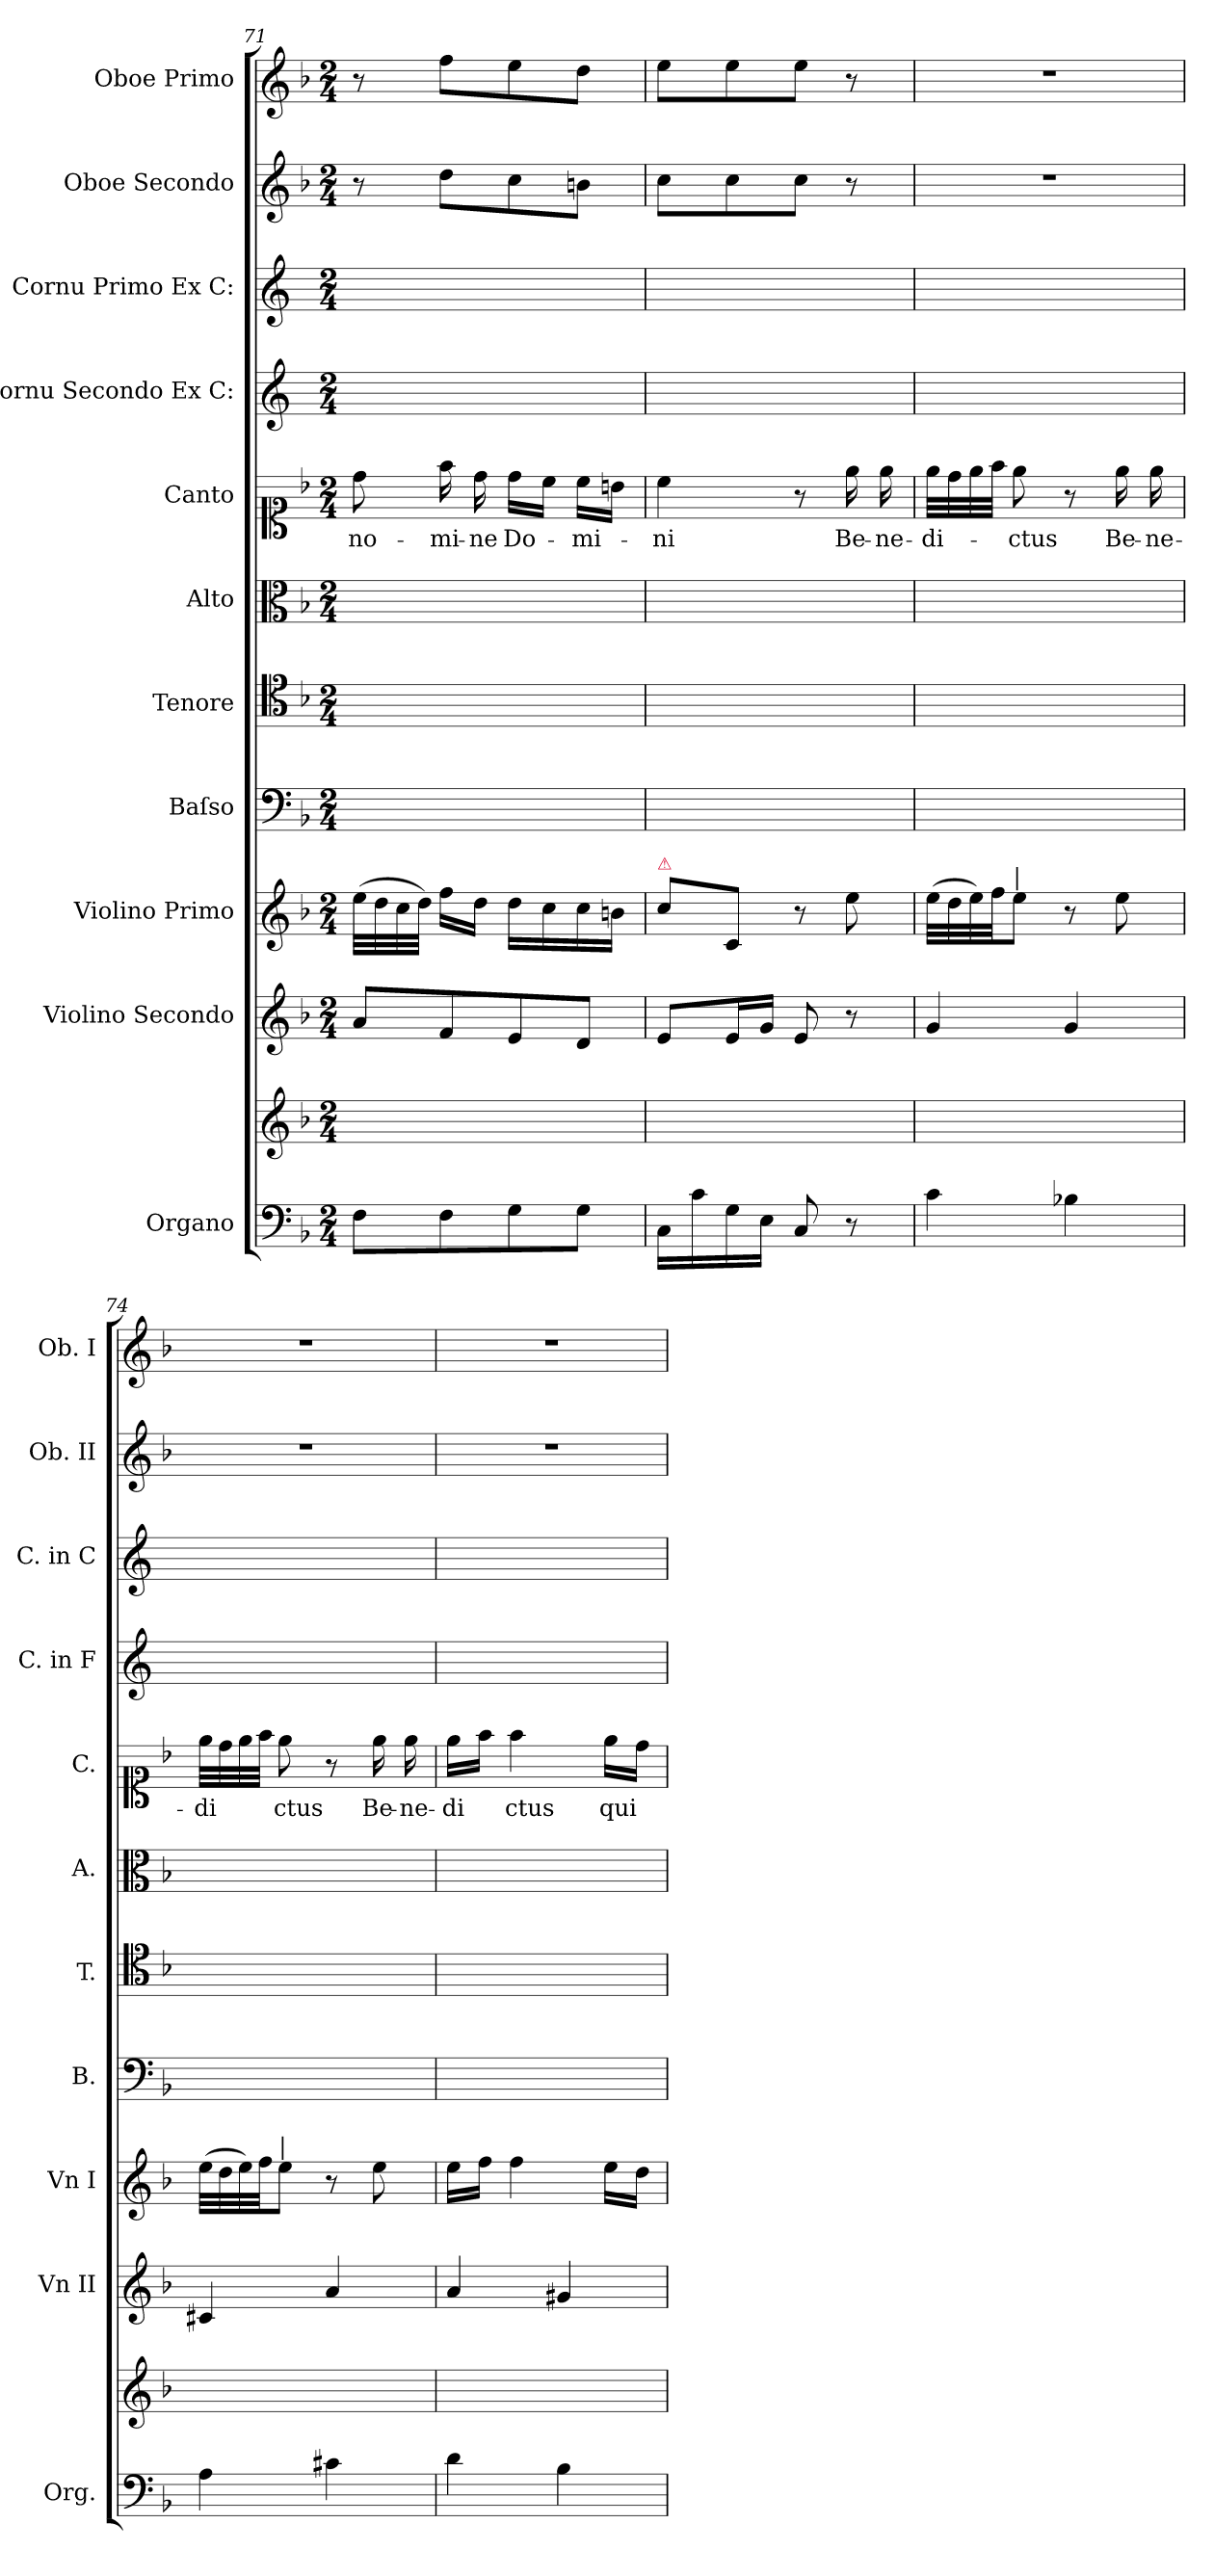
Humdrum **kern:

**kern	**kern	**kern	**kern	**kern	**kern	**kern	**kern	**text	**kern	**kern	**kern	**kern
*part11	*part11	*part10	*part9	*part8	*part7	*part6	*part5	*part5	*part4	*part3	*part2	*part1
*staff12	*staff11	*staff10	*staff9	*staff8	*staff7	*staff6	*staff5	*staff5	*staff4	*staff3	*staff2	*staff1
*I"Organo	*	*I"Violino Secondo	*I"Violino Primo	*I"Baſso	*I"Tenore	*I"Alto	*I"Canto	*	*I"Cornu Secondo Ex C:	*I"Cornu Primo Ex C:	*I"Oboe Secondo	*I"Oboe Primo
*I'Org.	*	*I'Vn II	*I'Vn I	*I'B.	*I'T.	*I'A.	*I'C.	*	*I'C. in F	*I'C. in C	*I'Ob. II	*I'Ob. I
*clefF4	*clefG2	*clefG2	*clefG2	*clefF4	*clefC4	*clefC3	*clefC1	*	*clefG2	*clefG2	*clefG2	*clefG2
*	*	*	*	*	*	*	*	*	*ITrd4c7	*ITrd4c7	*	*
*k[b-]	*k[b-]	*k[b-]	*k[b-]	*k[b-]	*k[b-]	*k[b-]	*k[b-]	*	*k[b-]	*k[b-]	*k[b-]	*k[b-]
*F:	*F:	*F:	*F:	*F:	*F:	*F:	*F:	*	*F:	*F:	*F:	*F:
*M2/4	*M2/4	*M2/4	*M2/4	*M2/4	*M2/4	*M2/4	*M2/4	*	*M2/4	*M2/4	*M2/4	*M2/4
=71	=71	=71	=71	=71	=71	=71	=71	=71	=71	=71	=71	=71
8F\L	2ryy	8a/L	(32ee\LLL	2ryy	2ryy	2ryy	8dd\	no-	2ryy	2ryy	8r	8r
.	.	.	32dd\	.	.	.	.	.	.	.	.	.
.	.	.	32cc\	.	.	.	.	.	.	.	.	.
.	.	.	32dd\JJJ)	.	.	.	.	.	.	.	.	.
8F\	.	8f/	16ff\LL	.	.	.	16ff\	-mi-	.	.	8dd\L	8ff\L
.	.	.	16dd\JJ	.	.	.	16dd\	-ne	.	.	.	.
8G\	.	8e/	16dd\LL	.	.	.	16dd\LL	Do-	.	.	8cc\	8ee\
.	.	.	16cc\	.	.	.	16cc\JJ	.	.	.	.	.
8G\J	.	8d/J	16cc\	.	.	.	16cc\LL	-mi-	.	.	8bn\J	8dd\J
.	.	.	16bn\JJ	.	.	.	16bn\JJ	.	.	.	.	.
=72	=72	=72	=72	=72	=72	=72	=72	=72	=72	=72	=72	=72
!	!	!	!LO:TX:a:color=crimson:t=⚠	!	!	!	!	!	!	!	!	!
16C\LL	2ryy	8e/L	8cc\L	2ryy	2ryy	2ryy	4cc\	-ni	2ryy	2ryy	8cc\L	8ee\L
16c\	.	.	.	.	.	.	.	.	.	.	.	.
16G\	.	16e/L	8c/J	.	.	.	.	.	.	.	8cc\	8ee\
16E\JJ	.	16g/JJ	.	.	.	.	.	.	.	.	.	.
8C/	.	8e/	8r	.	.	.	8r	.	.	.	8cc\J	8ee\J
8r	.	8r	8ee\	.	.	.	16ee\	Be-	.	.	8r	8r
.	.	.	.	.	.	.	16ee\	-ne-	.	.	.	.
=73	=73	=73	=73	=73	=73	=73	=73	=73	=73	=73	=73	=73
4c\	2ryy	4g/	(32ee\LLL	2ryy	2ryy	2ryy	32ee\LLL	-di-	2ryy	2ryy	2r	2r
.	.	.	32dd\	.	.	.	32dd\	.	.	.	.	.
.	.	.	32ee\)	.	.	.	32ee\	.	.	.	.	.
.	.	.	32ff\JJ	.	.	.	32ff\JJJ	.	.	.	.	.
!	!	!	!LO:TX:a:t=|	!	!	!	!	!	!	!	!	!
.	.	.	8ee\J	.	.	.	8ee\	-ctus	.	.	.	.
4B-X\	.	4g/	8r	.	.	.	8r	.	.	.	.	.
!	!	!	!	!	!	!	!	!LO:LY:i	!	!	!	!
.	.	.	8ee\	.	.	.	16ee\	Be-	.	.	.	.
!	!	!	!	!	!	!	!	!LO:LY:i	!	!	!	!
.	.	.	.	.	.	.	16ee\	-ne-	.	.	.	.
=74	=74	=74	=74	=74	=74	=74	=74	=74	=74	=74	=74	=74
!	!	!	!	!	!	!	!	!LO:LY:i	!	!	!	!
4A\	2ryy	4c#X/	(32ee\LLL	2ryy	2ryy	2ryy	32ee\LLL	-di	2ryy	2ryy	2r	2r
.	.	.	32dd\	.	.	.	32dd\	.	.	.	.	.
.	.	.	32ee\)	.	.	.	32ee\	.	.	.	.	.
.	.	.	32ff\JJ	.	.	.	32ff\JJJ	.	.	.	.	.
!	!	!	!LO:TX:a:t=|	!	!	!	!	!	!	!	!	!
!	!	!	!	!	!	!	!	!LO:LY:i	!	!	!	!
.	.	.	8ee\J	.	.	.	8ee\	ctus	.	.	.	.
4c#X\	.	4a/	8r	.	.	.	8r	.	.	.	.	.
!	!	!	!	!	!	!	!	!LO:LY:i	!	!	!	!
.	.	.	8ee\	.	.	.	16ee\	Be-	.	.	.	.
!	!	!	!	!	!	!	!	!LO:LY:i	!	!	!	!
.	.	.	.	.	.	.	16ee\	-ne-	.	.	.	.
=75	=75	=75	=75	=75	=75	=75	=75	=75	=75	=75	=75	=75
!	!	!	!	!	!	!	!	!LO:LY:i	!	!	!	!
4d\	2ryy	4a/	16ee\LL	2ryy	2ryy	2ryy	16ee\LL	-di	2ryy	2ryy	2r	2r
.	.	.	16ff\JJ	.	.	.	16ff\JJ	.	.	.	.	.
!	!	!	!	!	!	!	!	!LO:LY:i	!	!	!	!
.	.	.	4ff\	.	.	.	4ff\	ctus	.	.	.	.
4B-\	.	4g#X/	.	.	.	.	.	.	.	.	.	.
.	.	.	16ee\LL	.	.	.	16ee\LL	qui	.	.	.	.
.	.	.	16dd\JJ	.	.	.	16dd\JJ	.	.	.	.	.
=	=	=	=	=	=	=	=	=	=	=	=	=
*-	*-	*-	*-	*-	*-	*-	*-	*-	*-	*-	*-	*-
